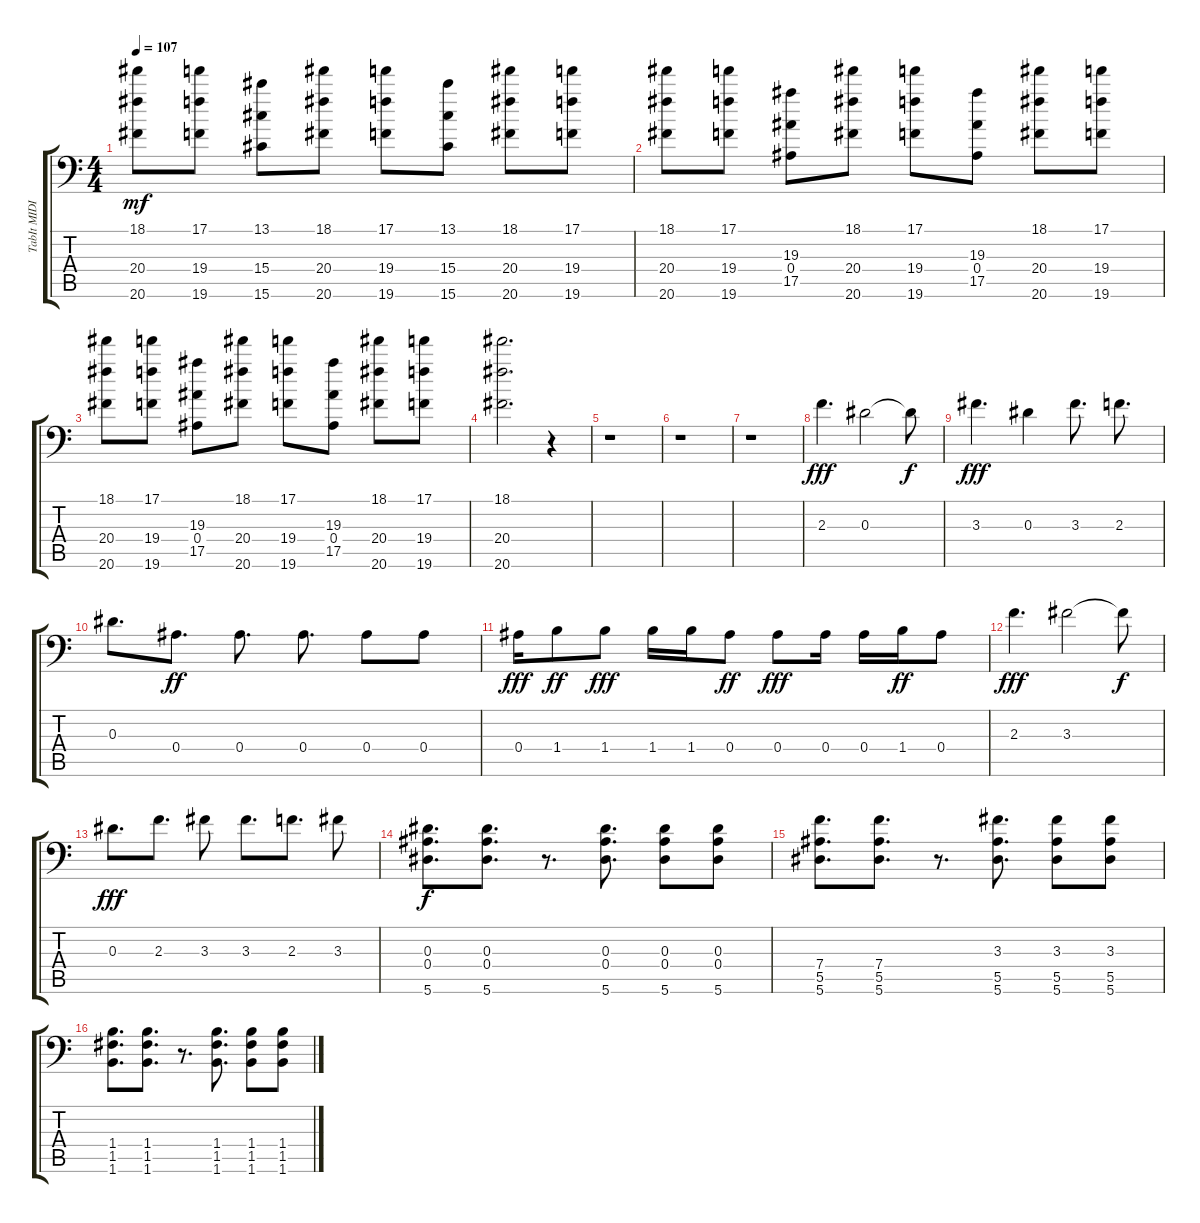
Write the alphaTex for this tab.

\track ("TabIt MIDI - Track 2" "TabIt MIDI") {instrument distortionguitar}
\staff {score tabs}
\tuning (C4 G3 Eb3 Bb2 F2 Bb1) {hide}
\ts (4 4)
\tempo 107
\clef f4
\ks c
(18.1 20.4 20.6).8{dy mf} (17.1 19.4 19.6).8 (13.1 15.4 15.6).8 (18.1 20.4 20.6).8 (17.1 19.4 19.6).8 (13.1 15.4 15.6).8 (18.1 20.4 20.6).8 (17.1 19.4 19.6).8 |
(18.1 20.4 20.6).8 (17.1 19.4 19.6).8 (19.3 0.4 17.5).8 (18.1 20.4 20.6).8 (17.1 19.4 19.6).8 (19.3 0.4 17.5).8 (18.1 20.4 20.6).8 (17.1 19.4 19.6).8 |
(18.1 20.4 20.6).8 (17.1 19.4 19.6).8 (19.3 0.4 17.5).8 (18.1 20.4 20.6).8 (17.1 19.4 19.6).8 (19.3 0.4 17.5).8 (18.1 20.4 20.6).8 (17.1 19.4 19.6).8 |
(18.1 20.4 20.6).2{d} r.4 |
r.1 |
r.1 |
r.1 |
2.3.4{d dy fff balance 8 instrument distortionguitar} 0.3.2 0.3{t}.8{dy f} |
3.3.4{d dy fff} 0.3.4 3.3.8{d} 2.3.8{d} |
0.3.8{d instrument distortionguitar} 0.4.8{d dy ff} 0.4.8{d} 0.4.8{d} 0.4.8 0.4.8 |
0.4.16{dy fff instrument distortionguitar} 1.4.8{dy ff} 1.4.8{dy fff} 1.4.16 1.4.16 0.4.8{dy ff} 0.4.8{dy fff} 0.4.16 0.4.16 1.4.16{dy ff} 0.4.8 |
2.3.4{d dy fff} 3.3.2 3.3{t}.8{dy f} |
0.3.8{d dy fff} 2.3.8{d} 3.3.8 3.3.8{d} 2.3.8{d} 3.3.8 |
(0.3 0.4 5.6).8{d dy f balance 16} (0.3 0.4 5.6).8{d} r.8{d} (0.3 0.4 5.6).8{d} (0.3 0.4 5.6).8 (0.3 0.4 5.6).8 |
(7.4 5.5 5.6).8{d} (7.4 5.5 5.6).8{d} r.8{d} (3.3 5.5 5.6).8{d} (3.3 5.5 5.6).8 (3.3 5.5 5.6).8 |
(1.4 1.5 1.6).8{d} (1.4 1.5 1.6).8{d} r.8{d} (1.4 1.5 1.6).8{d} (1.4 1.5 1.6).8 (1.4 1.5 1.6).8
